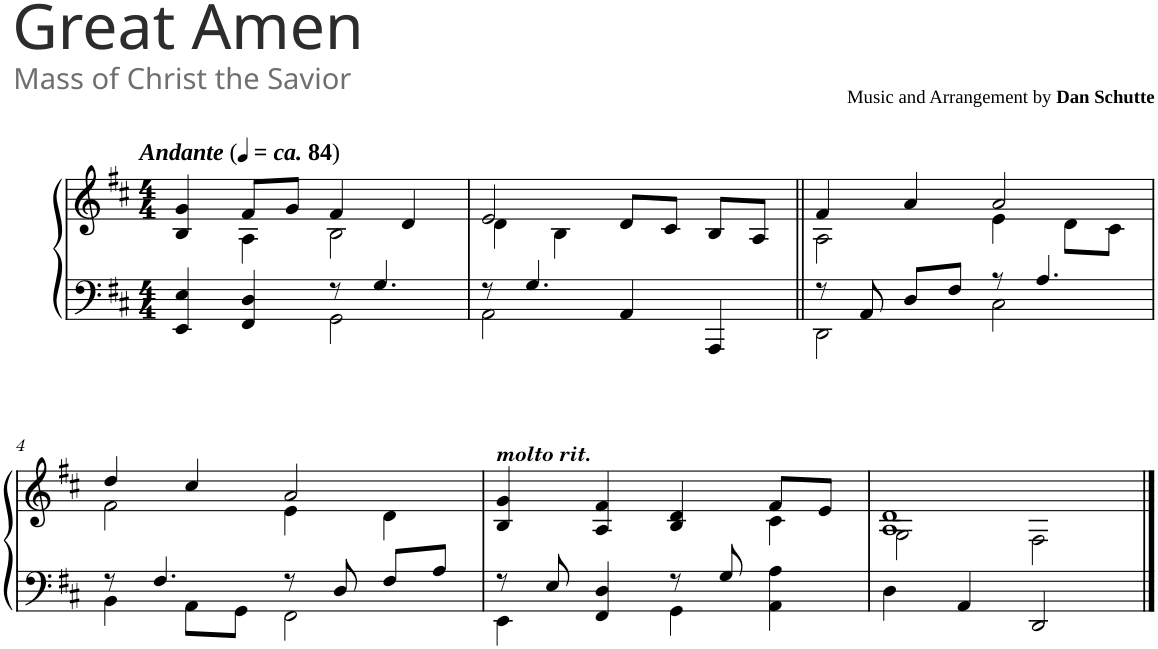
**kern	**kern
*part1	*part1
*staff2	*staff1
*I"Piano	*
*I'Pno.	*
*clefF4	*clefG2
*k[f#c#]	*k[f#c#]
*M4/4	*M4/4
=1	=1
*^	*^
!	!	!LO:TX:a:Bi:t=Andante	!
!	!	!LO:TX:a:t=(	!
!	!	!LO:TX:a:Bi:t=ca.	!
!	!	!LO:TX:a:t=84	!
!	!	!LO:TX:a:t=)	!
4EE/ 4E/	2ryy	4B/ 4g/	4ryy
4FF#/ 4D/	.	8f#/L	4A\
.	.	8g/J	.
8r	2GG\	4f#/	2B\
4.G/	.	.	.
.	.	4d/	.
=2	=2	=2	=2
8r	2AA\	2e/	4d\
4.G/	.	.	.
.	.	.	4B\
4AA/	2ryy	8d/L	2ryy
.	.	8c#/J	.
4AAA/	.	8B/L	.
.	.	8A/J	.
=3||	=3||	=3||	=3||
8r	2DD\	4f#/	2A\
8AA/	.	.	.
8D/L	.	4a/	.
8F#/J	.	.	.
8r	2C#\	2a/	4e\
4.A/	.	.	.
.	.	.	8d\L
.	.	.	8c#\J
!!LO:LB:g=z	!!
=4	=4	=4	=4
8r	4BB\	4dd/	2f#\
4.F#/	.	.	.
.	8AA\L	4cc#/	.
.	8GG\J	.	.
8r	2FF#\	2a/	4e\
8D/	.	.	.
8F#/L	.	.	4d\
8A/J	.	.	.
=5	=5	=5	=5
!	!	!LO:TX:a:Bi:t=molto rit.	!
8r	4EE\	4B/ 4g/	2.ryy
8E/	.	.	.
4FF#/ 4D/	4ryy	4A/ 4f#/	.
8r	4GG\	4B/ 4d/	.
8G/	.	.	.
4AA\ 4A\	4ryy	8f#/L	4c#\
.	.	8e/J	.
*v	*v	*	*
=6	=6	=6
4D\	1A 1d	2G\
4AA/	.	.
2DD/	.	2F#;<\
*	*v	*v
==	==
*-	*-
